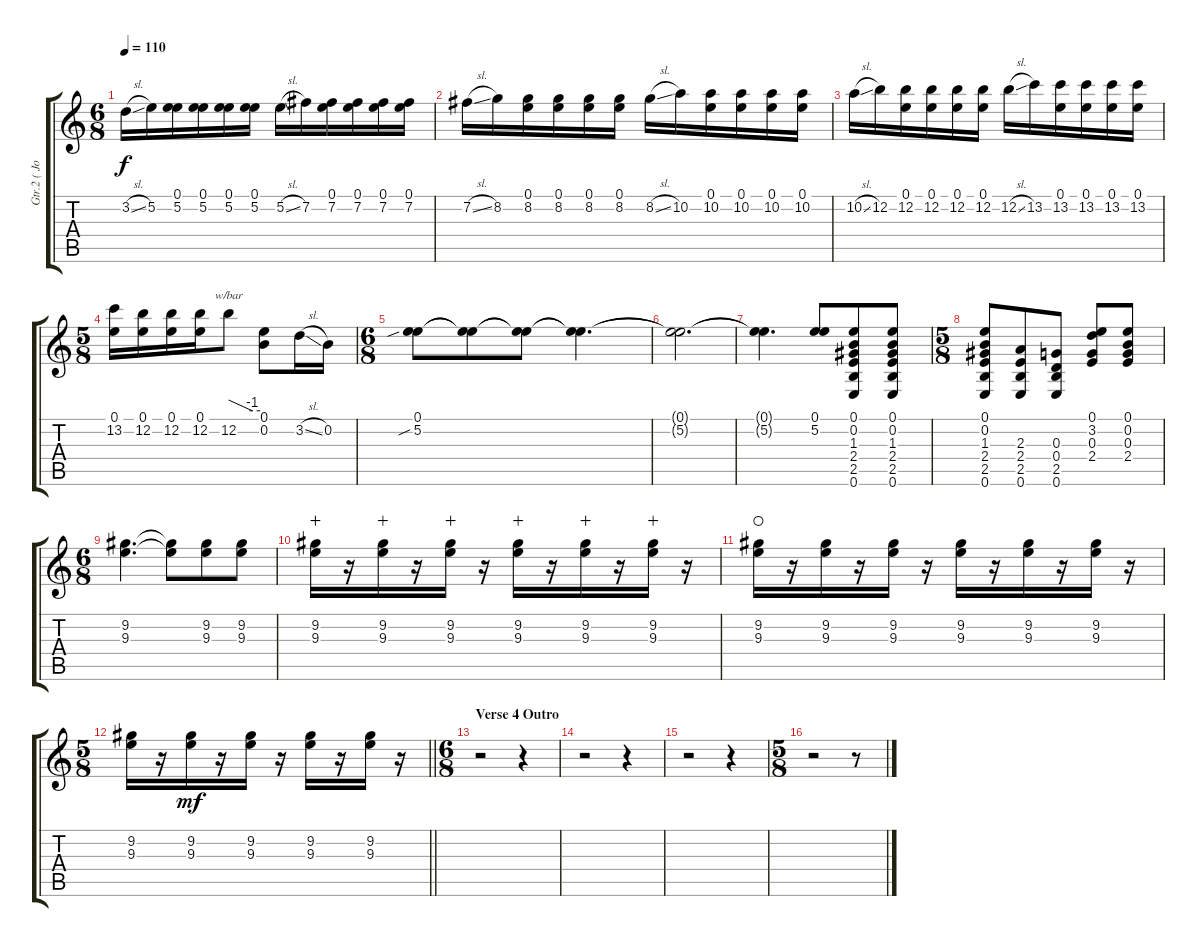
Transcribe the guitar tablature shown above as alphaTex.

\track ("Gtr.2 ( John Greenwood )" "Gtr.2 ( Jo") {instrument distortionguitar}
\staff {score tabs}
\tuning (E4 B3 G3 D3 A2 E2) {hide}
\ts (6 8)
\tempo 110
\clef g2
\ks c
3.2{sl}.16{dy f} 5.2.16 (0.1 5.2).16 (0.1 5.2).16 (0.1 5.2).16 (0.1 5.2).16 5.2{sl}.16 7.2.16 (0.1 7.2).16 (0.1 7.2).16 (0.1 7.2).16 (0.1 7.2).16 |
7.2{sl}.16 8.2.16 (0.1 8.2).16 (0.1 8.2).16 (0.1 8.2).16 (0.1 8.2).16 8.2{sl}.16 10.2.16 (0.1 10.2).16 (0.1 10.2).16 (0.1 10.2).16 (0.1 10.2).16 |
10.2{sl}.16 12.2.16 (0.1 12.2).16 (0.1 12.2).16 (0.1 12.2).16 (0.1 12.2).16 12.2{sl}.16 13.2.16 (0.1 13.2).16 (0.1 13.2).16 (0.1 13.2).16 (0.1 13.2).16 |
\ts (5 8)
(0.1 13.2).16 (0.1 12.2).16 (0.1 12.2).16 (0.1 12.2).16 12.2.8{tbe (custom default 0 0 45 -4 60 -4)} (0.1 0.2).8 3.2{sl}.16 0.2.16 |
\ts (6 8)
(0.1 5.2{sib}).8 (0.1{t} 5.2{t}).8 (0.1{t} 5.2{t}).8 (0.1{t} 5.2{t}).4{d} |
(0.1{t} 5.2{t}).2{d} |
(0.1{t} 5.2{t}).4{d} (0.1 5.2).8 (0.1 0.2 1.3 2.4 2.5 0.6).8 (0.1 0.2 1.3 2.4 2.5 0.6).8 |
\ts (5 8)
(0.1 0.2 1.3 2.4 2.5 0.6).8 (2.3 2.4 2.5 0.6).8 (0.3 0.4 2.5 0.6).8 (0.1 3.2 0.3 2.4).8 (0.1 0.2 0.3 2.4).8 |
\ts (6 8)
(9.2 9.3).4{d} (9.2{t} 9.3{t}).8 (9.2 9.3).8 (9.2 9.3).8 |
(9.2 9.3).16{wahc} r.16 (9.2 9.3).16{wahc} r.16 (9.2 9.3).16{wahc} r.16 (9.2 9.3).16{wahc} r.16 (9.2 9.3).16{wahc} r.16 (9.2 9.3).16{wahc} r.16 |
(9.2 9.3).16{volume 0 waho} r.16 (9.2 9.3).16 r.16 (9.2 9.3).16 r.16 (9.2 9.3).16 r.16 (9.2 9.3).16 r.16 (9.2 9.3).16 r.16 |
\ts (5 8)
\barLineRight lightlight
(9.2 9.3).16 r.16 (9.2 9.3).16{dy mf} r.16 (9.2 9.3).16 r.16 (9.2 9.3).16 r.16 (9.2 9.3).16 r.16 |
\ts (6 8)
\section ("" "Verse 4 Outro")
r.2{volume 16} r.4 |
r.2 r.4 |
r.2 r.4 |
\ts (5 8)
r.2 r.8
